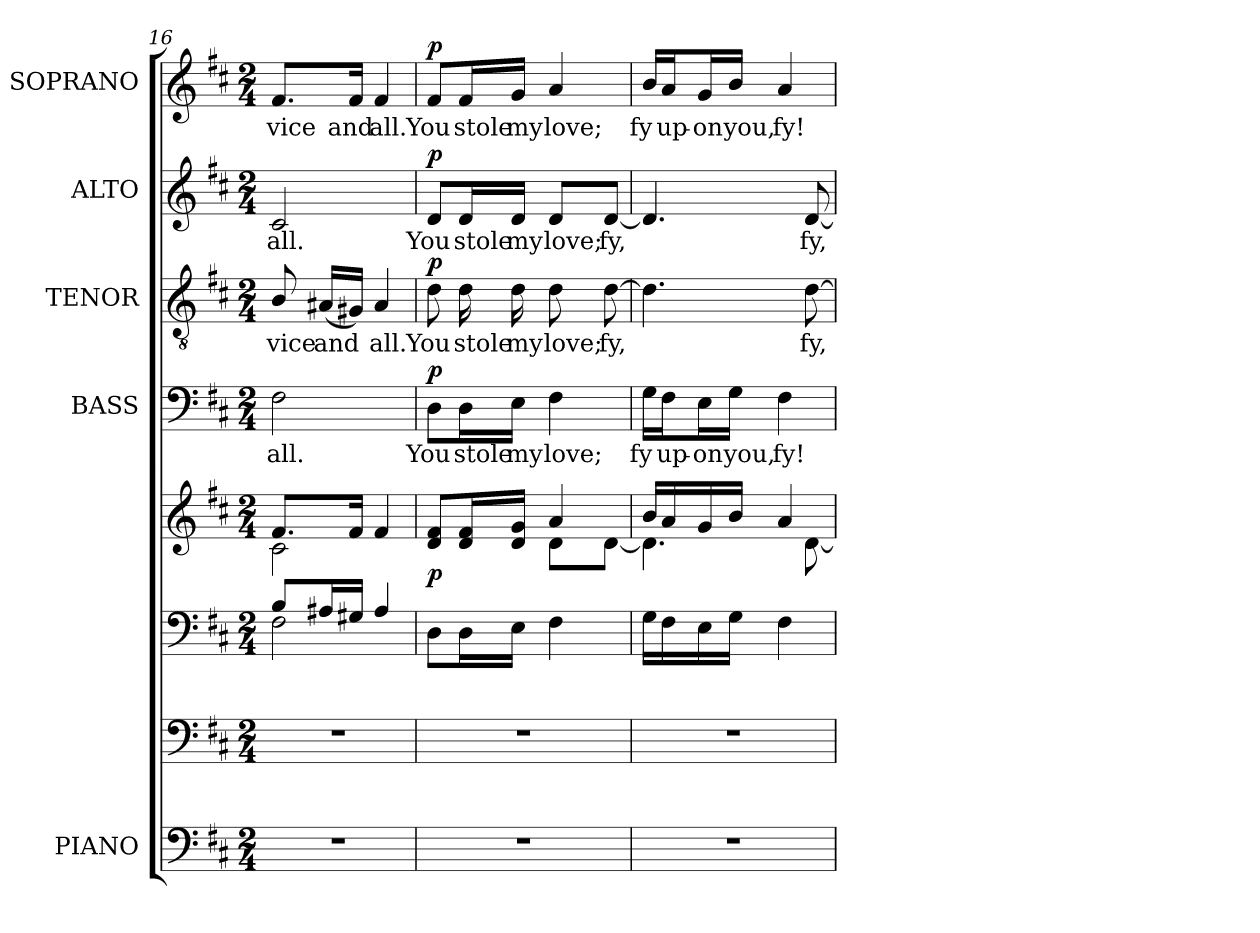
**kern	**kern	**kern	**kern	**dynam	**kern	**text	**dynam	**kern	**text	**dynam	**kern	**text	**dynam	**kern	**text	**dynam
*part5	*part5	*part5	*part5	*part5	*part4	*part4	*part4	*part3	*part3	*part3	*part2	*part2	*part2	*part1	*part1	*part1
*staff8	*staff7	*staff6	*staff5	*staff5/6/7/8	*staff4	*staff4	*staff4	*staff3	*staff3	*staff3	*staff2	*staff2	*staff2	*staff1	*staff1	*staff1
*I"PIANO	*	*	*	*	*I"BASS	*	*	*I"TENOR	*	*	*I"ALTO	*	*	*I"SOPRANO	*	*
*I'Pno.	*	*	*	*	*I'B.	*	*	*I'T.	*	*	*I'A.	*	*	*I'S.	*	*
*clefF4	*clefF4	*clefF4	*clefG2	*	*clefF4	*	*	*clefGv2	*	*	*clefG2	*	*	*clefG2	*	*
*	*	*	*	*	*	*	*	*ITrd7c12	*	*	*	*	*	*	*	*
*k[f#c#]	*k[f#c#]	*k[f#c#]	*k[f#c#]	*	*k[f#c#]	*	*	*k[f#c#]	*	*	*k[f#c#]	*	*	*k[f#c#]	*	*
*D:	*D:	*D:	*D:	*	*D:	*	*	*D:	*	*	*D:	*	*	*D:	*	*
*M2/4	*M2/4	*M2/4	*M2/4	*	*M2/4	*	*	*M2/4	*	*	*M2/4	*	*	*M2/4	*	*
=16	=16	=16	=16	=16	=16	=16	=16	=16	=16	=16	=16	=16	=16	=16	=16	=16
!LO:N:vis=1	!LO:N:vis=1	!	!	!	!	!	!	!	!	!	!	!	!	!	!	!
*	*	*^	*^	*	*	*	*	*	*	*	*	*	*	*	*	*
!	!	!	!	!	!	!	!	!LO:LY:b:color=#000000	!	!	!	!	!	!	!	!	!	!
!	!	!	!	!	!	!	!	!	!	!	!LO:LY:b:color=#000000	!	!	!	!	!	!	!
!	!	!	!	!	!	!	!	!	!	!	!	!	!	!LO:LY:b:color=#000000	!	!	!	!
!	!	!	!	!	!	!	!	!	!	!	!	!	!	!	!	!	!LO:LY:b:color=#000000	!
2r	2r	8Bi/L	2F#i\	8.f#i/L	2c#i\	.	2F#i\	all.	.	8BBi/	-vice	.	2c#i/	all.	.	8.f#i/L	-vice	.
!	!	!	!	!	!	!	!	!	!	!	!LO:LY:b:color=#000000	!	!	!	!	!	!	!
.	.	16A#Xi/L	.	.	.	.	.	.	.	(16AA#Xi/LL	and	.	.	.	.	.	.	.
!	!	!	!	!	!	!	!	!	!	!	!	!	!	!	!	!	!LO:LY:b:color=#000000	!
.	.	16G#Xi/JJ	.	16f#i/Jk	.	.	.	.	.	16GG#Xi/JJ)	.	.	.	.	.	16f#i/Jk	and	.
!	!	!	!	!	!	!	!	!	!	!	!LO:LY:b:color=#000000	!	!	!	!	!	!	!
!	!	!	!	!	!	!	!	!	!	!	!	!	!	!	!	!	!LO:LY:b:color=#000000	!
.	.	4A#i/	.	4f#i/	.	.	.	.	.	4AA#i/	all.	.	.	.	.	4f#i/	all.	.
*	*	*v	*v	*	*	*	*	*	*	*	*	*	*	*	*	*	*	*
=17	=17	=17	=17	=17	=17	=17	=17	=17	=17	=17	=17	=17	=17	=17	=17	=17	=17
!LO:N:vis=1	!LO:N:vis=1	!	!	!	!	!	!	!	!	!	!	!	!	!	!	!	!
!	!	!	!	!	!	!	!LO:LY:b:color=#000000	!	!	!	!	!	!	!	!	!	!
!	!	!	!	!	!	!	!	!	!	!LO:LY:b:color=#000000	!	!	!	!	!	!	!
!	!	!	!	!	!	!	!	!	!	!	!	!	!LO:LY:b:color=#000000	!	!	!	!
!	!	!	!	!	!	!	!	!	!	!	!	!	!	!	!	!LO:LY:b:color=#000000	!
2r	2r	8Di\L	8di/ 8f#iL	4ryy	p	8Di\L	You	p	8Di\	You	p	8di/L	You	p	8f#i/L	You	p
!	!	!	!	!	!	!	!LO:LY:b:color=#000000	!	!	!	!	!	!	!	!	!	!
!	!	!	!	!	!	!	!	!	!	!LO:LY:b:color=#000000	!	!	!	!	!	!	!
!	!	!	!	!	!	!	!	!	!	!	!	!	!LO:LY:b:color=#000000	!	!	!	!
!	!	!	!	!	!	!	!	!	!	!	!	!	!	!	!	!LO:LY:b:color=#000000	!
.	.	16Di\L	16di/ 16f#iL	.	.	16Di\L	stole	.	16Di\	stole	.	16di/L	stole	.	16f#i/L	stole	.
!	!	!	!	!	!	!	!LO:LY:b:color=#000000	!	!	!	!	!	!	!	!	!	!
!	!	!	!	!	!	!	!	!	!	!LO:LY:b:color=#000000	!	!	!	!	!	!	!
!	!	!	!	!	!	!	!	!	!	!	!	!	!LO:LY:b:color=#000000	!	!	!	!
!	!	!	!	!	!	!	!	!	!	!	!	!	!	!	!	!LO:LY:b:color=#000000	!
.	.	16Ei\JJ	16di/ 16giJJ	.	.	16Ei\JJ	my	.	16Di\	my	.	16di/JJ	my	.	16gi/JJ	my	.
!	!	!	!	!	!	!	!LO:LY:b:color=#000000	!	!	!	!	!	!	!	!	!	!
!	!	!	!	!	!	!	!	!	!	!LO:LY:b:color=#000000	!	!	!	!	!	!	!
!	!	!	!	!	!	!	!	!	!	!	!	!	!LO:LY:b:color=#000000	!	!	!	!
!	!	!	!	!	!	!	!	!	!	!	!	!	!	!	!	!LO:LY:b:color=#000000	!
.	.	4F#i\	4ai/	8di\L	.	4F#i\	love;	.	8Di\	love;	.	8di/L	love;	.	4ai/	love;	.
!	!	!	!	!	!	!	!	!	!	!LO:LY:b:color=#000000	!	!	!	!	!	!	!
!	!	!	!	!	!	!	!	!	!	!	!	!	!LO:LY:b:color=#000000	!	!	!	!
.	.	.	.	[8di\J	.	.	.	.	[8Di\	fy,	.	[8di/J	fy,	.	.	.	.
=18	=18	=18	=18	=18	=18	=18	=18	=18	=18	=18	=18	=18	=18	=18	=18	=18	=18
!LO:N:vis=1	!LO:N:vis=1	!	!	!	!	!	!	!	!	!	!	!	!	!	!	!	!
!	!	!	!	!	!	!	!LO:LY:b:color=#000000	!	!	!	!	!	!	!	!	!	!
!	!	!	!	!	!	!	!	!	!	!	!	!	!	!	!	!LO:LY:b:color=#000000	!
2r	2r	16Gi\LL	16bi/LL	4.di\]	.	16Gi\LL	fy	.	4.Di\]	.	.	4.di/]	.	.	16bi/LL	fy	.
!	!	!	!	!	!	!	!LO:LY:b:color=#000000	!	!	!	!	!	!	!	!	!	!
!	!	!	!	!	!	!	!	!	!	!	!	!	!	!	!	!LO:LY:b:color=#000000	!
.	.	16F#i\	16ai/	.	.	16F#i\J	up-	.	.	.	.	.	.	.	16ai/J	up-	.
!	!	!	!	!	!	!	!LO:LY:b:color=#000000	!	!	!	!	!	!	!	!	!	!
!	!	!	!	!	!	!	!	!	!	!	!	!	!	!	!	!LO:LY:b:color=#000000	!
.	.	16Ei\	16gi/	.	.	16Ei\L	-on	.	.	.	.	.	.	.	16gi/L	-on	.
!	!	!	!	!	!	!	!LO:LY:b:color=#000000	!	!	!	!	!	!	!	!	!	!
!	!	!	!	!	!	!	!	!	!	!	!	!	!	!	!	!LO:LY:b:color=#000000	!
.	.	16Gi\JJ	16bi/JJ	.	.	16Gi\JJ	you,	.	.	.	.	.	.	.	16bi/JJ	you,	.
!	!	!	!	!	!	!	!LO:LY:b:color=#000000	!	!	!	!	!	!	!	!	!	!
!	!	!	!	!	!	!	!	!	!	!	!	!	!	!	!	!LO:LY:b:color=#000000	!
.	.	4F#i\	4ai/	.	.	4F#i\	fy!	.	.	.	.	.	.	.	4ai/	fy!	.
!	!	!	!	!	!	!	!	!	!	!LO:LY:b:color=#000000	!	!	!	!	!	!	!
!	!	!	!	!	!	!	!	!	!	!	!	!	!LO:LY:b:color=#000000	!	!	!	!
.	.	.	.	[8di\	.	.	.	.	[8Di\	fy,	.	[8di/	fy,	.	.	.	.
*	*	*	*v	*v	*	*	*	*	*	*	*	*	*	*	*	*	*
=	=	=	=	=	=	=	=	=	=	=	=	=	=	=	=	=
*-	*-	*-	*-	*-	*-	*-	*-	*-	*-	*-	*-	*-	*-	*-	*-	*-
